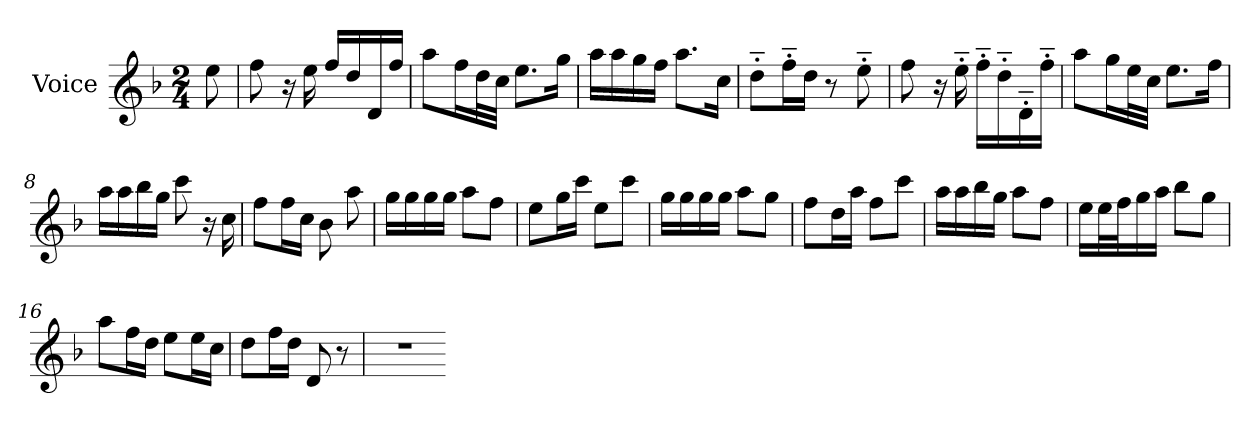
**kern
*part1
*staff1
*I"Voice
*I'Vo.
*clefG2
*k[b-]
*M2/4
=1
8ee\
=2
8ff\
16r
16ee\
16ff/LL
16dd/
16d/
16ff/JJ
=3
8aa\L
16ff\L
32dd\L
32cc\JJJ
8.ee\L
16gg\Jk
=4
16aa\LL
16aa\
16gg\
16ff\JJ
8.aa\L
16cc\Jk
=5
8dd'~\L
16ff'~\L
16dd\JJ
8r
8ee'~\
=6
8ff\
16r
16ee'~\
16ff'~\LL
16dd'~\
16d'~\
16ff'~\JJ
!!LO:LB:g=z
=7
8aa\L
16gg\L
32ee\L
32cc\JJJ
8.ee\L
16ff\Jk
=8
16aa\LL
16aa\
16bb-\
16gg\JJ
8ccc\
16r
16cc\
=9
8ff\L
16ff\L
16cc\JJ
8b-\
8aa\
=10
16gg\LL
16gg\
16gg\
16gg\JJ
8aa\L
8ff\J
=11
8ee\L
16gg\L
16ccc\JJ
8ee\L
8ccc\J
=12
16gg\LL
16gg\
16gg\
16gg\JJ
8aa\L
8gg\J
!!LO:LB:g=z
=13
8ff\L
16dd\L
16aa\JJ
8ff\L
8ccc\J
=14
16aa\LL
16aa\
16bb-\
16gg\JJ
8aa\L
8ff\J
=15
16ee\LL
32ee\L
32ff\J
16gg\
16aa\JJ
8bb-\L
8gg\J
=16
8aa\L
16ff\L
16dd\JJ
8ee\L
16ee\L
16cc\JJ
=17
8dd\L
16ff\L
16dd\JJ
8d/
8r
=18!
2r
=-
*-
